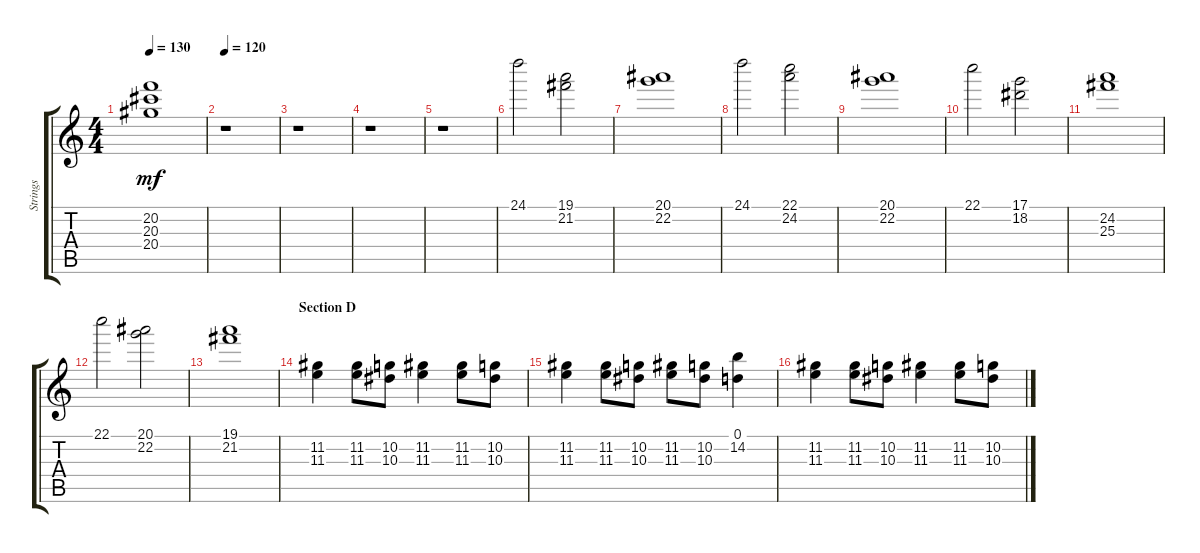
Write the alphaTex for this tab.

\track ("Strings" "Strings") {instrument electricguitarclean}
\staff {score tabs}
\tuning (D4 A3 F3 C3 G2 C2) {hide}
\ts (4 4)
\tempo 130
\clef g2
\ks aminor
(20.2{t} 20.3{t} 20.4{t}).1{dy mf} |
\tempo 120
r.1 |
r.1 |
r.1 |
r.1 |
24.1.2 (19.1 21.2).2 |
(20.1 22.2).1 |
24.1.2 (22.1 24.2).2 |
(20.1 22.2).1 |
22.1.2 (17.1 18.2).2 |
(24.2 25.3).1 |
22.1.2 (20.1 22.2).2 |
(19.1 21.2).1 |
\section ("" "Section D")
(11.2 11.3).4 (11.2 11.3).8 (10.2 10.3).8 (11.2 11.3).4 (11.2 11.3).8 (10.2 10.3).8 |
(11.2 11.3).4 (11.2 11.3).8 (10.2 10.3).8 (11.2 11.3).8 (10.2 10.3).8 (0.1 14.2).4 |
(11.2 11.3).4 (11.2 11.3).8 (10.2 10.3).8 (11.2 11.3).4 (11.2 11.3).8 (10.2 10.3).8
